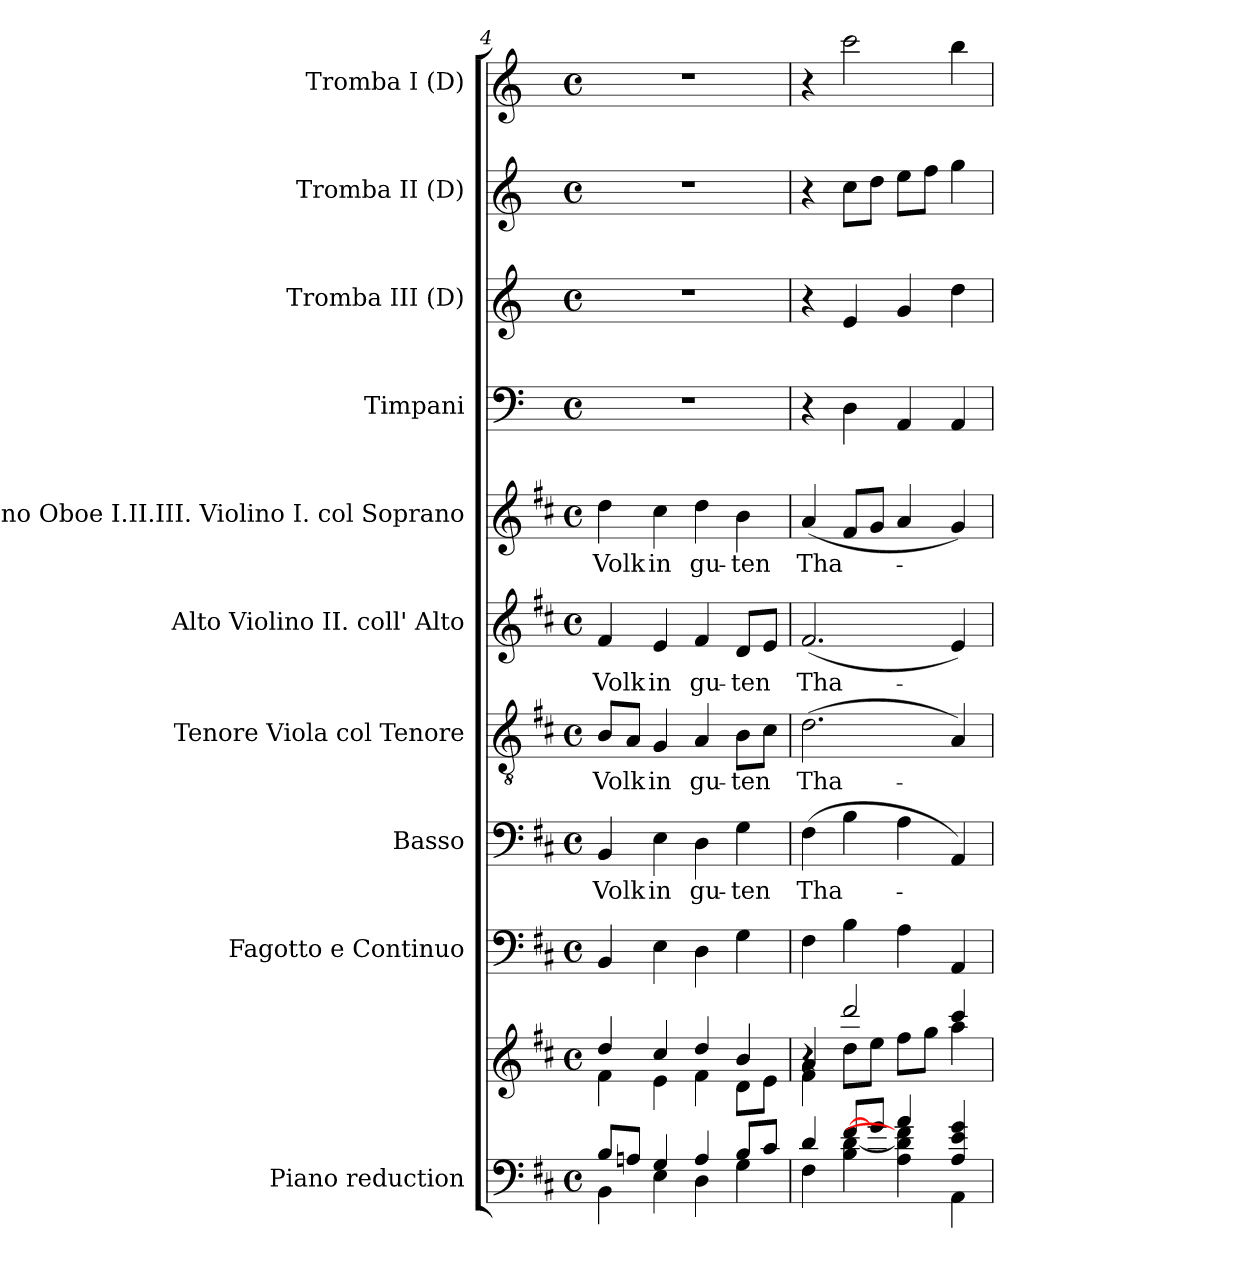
**kern	**kern	**kern	**kern	**text	**kern	**text	**kern	**text	**kern	**text	**kern	**kern	**kern	**kern
*part10	*part10	*part9	*part8	*part8	*part7	*part7	*part6	*part6	*part5	*part5	*part4	*part3	*part2	*part1
*staff11	*staff10	*staff9	*staff8	*staff8	*staff7	*staff7	*staff6	*staff6	*staff5	*staff5	*staff4	*staff3	*staff2	*staff1
*I"Piano reduction	*	*I"Fagotto e Continuo	*I"Basso	*	*I"Tenore Viola col Tenore	*	*I"Alto Violino II. coll' Alto	*	*I"Soprano Oboe I.II.III. Violino I. col Soprano	*	*I"Timpani	*I"Tromba III (D)	*I"Tromba II (D)	*I"Tromba I (D)
*I'Pno	*	*	*	*	*	*	*	*	*	*	*I'Timp	*	*	*
*clefF4	*clefG2	*clefF4	*clefF4	*	*clefGv2	*	*clefG2	*	*clefG2	*	*clefF4	*clefG2	*clefG2	*clefG2
*	*	*	*	*	*	*	*	*	*	*	*	*ITrd-1c-2	*ITrd-1c-2	*ITrd-1c-2
*k[f#c#]	*k[f#c#]	*k[f#c#]	*k[f#c#]	*	*k[f#c#]	*	*k[f#c#]	*	*k[f#c#]	*	*k[]	*k[f#c#]	*k[f#c#]	*k[f#c#]
*M4/4	*M4/4	*M4/4	*M4/4	*	*M4/4	*	*M4/4	*	*M4/4	*	*M4/4	*M4/4	*M4/4	*M4/4
*met(c)	*met(c)	*met(c)	*met(c)	*	*met(c)	*	*met(c)	*	*met(c)	*	*met(c)	*met(c)	*met(c)	*met(c)
=4	=4	=4	=4	=4	=4	=4	=4	=4	=4	=4	=4	=4	=4	=4
*^	*^	*	*	*	*	*	*	*	*	*	*	*	*	*
!	!	!	!	!	!	!LO:LY:b	!	!LO:LY:b	!	!LO:LY:b	!	!LO:LY:b	!	!	!	!
8B/L	4BB\	4dd/	4f#\	4BB/	4BB/	Volk	8B/L	Volk	4f#/	Volk	4dd\	Volk	1r	1r	1r	1r
8An/J	.	.	.	.	.	.	8A/J	.	.	.	.	.	.	.	.	.
!	!	!	!	!	!	!LO:LY:b	!	!LO:LY:b	!	!LO:LY:b	!	!LO:LY:b	!	!	!	!
4G/	4E\	4cc#/	4e\	4E\	4E\	in	4G/	in	4e/	in	4cc#\	in	.	.	.	.
!	!	!	!	!	!	!LO:LY:b	!	!LO:LY:b	!	!LO:LY:b	!	!LO:LY:b	!	!	!	!
4A/	4D\	4dd/	4f#\	4D\	4D\	gu-	4A/	gu-	4f#/	gu-	4dd\	gu-	.	.	.	.
!	!	!	!	!	!	!LO:LY:b	!	!LO:LY:b	!	!LO:LY:b	!	!LO:LY:b	!	!	!	!
8B/L	4G\	4b/	8d\L	4G\	4G\	ten	8B\L	ten	8d/L	ten	4b\	ten	.	.	.	.
8c#/J	.	.	8e\J	.	.	.	8c#\J	.	8e/J	.	.	.	.	.	.	.
=5	=5	=5	=5	=5	=5	=5	=5	=5	=5	=5	=5	=5	=5	=5	=5	=5
*	*	*	*^	*	*	*	*	*	*	*	*	*	*	*	*	*
!	!	!	!	!	!	!	!LO:LY:b	!	!LO:LY:b	!	!LO:LY:b	!	!LO:LY:b	!	!	!	!
4d/	4F#\	4r	4f#\	4a/	4F#\	(4F#\	Tha-	(2.d\	Tha-	(2.f#/	Tha-	(4a/	Tha-	4r	4r	4r	4r
[<8f#/L	4B\ [4d\	2ddd/	8dd\L	4ryy	4B\	4B\	.	.	.	.	.	8f#/L	.	4D\	4f#/	8dd\L	2ddd\
8g/J	.	.	8ee\J	.	.	.	.	.	.	.	.	8g/J	.	.	.	8ee\J	.
4a/	4A\ 4d\] 4f#\]	.	8ff#\L	2ryy	4A\	4A\	.	.	.	.	.	4a/	.	4AA/	4a/	8ff#\L	.
.	.	.	8gg\J	.	.	.	.	.	.	.	.	.	.	.	.	8gg\J	.
4A/ 4e/ 4g/	4AA\	4ccc#/	4aa\	.	4AA/	4AA/)	.	4A/)	.	4e/)	.	4g/)	.	4AA/	4ee\	4aa\	4ccc#\
*v	*v	*	*	*	*	*	*	*	*	*	*	*	*	*	*	*	*
*	*v	*v	*v	*	*	*	*	*	*	*	*	*	*	*	*	*
=	=	=	=	=	=	=	=	=	=	=	=	=	=	=
*-	*-	*-	*-	*-	*-	*-	*-	*-	*-	*-	*-	*-	*-	*-
